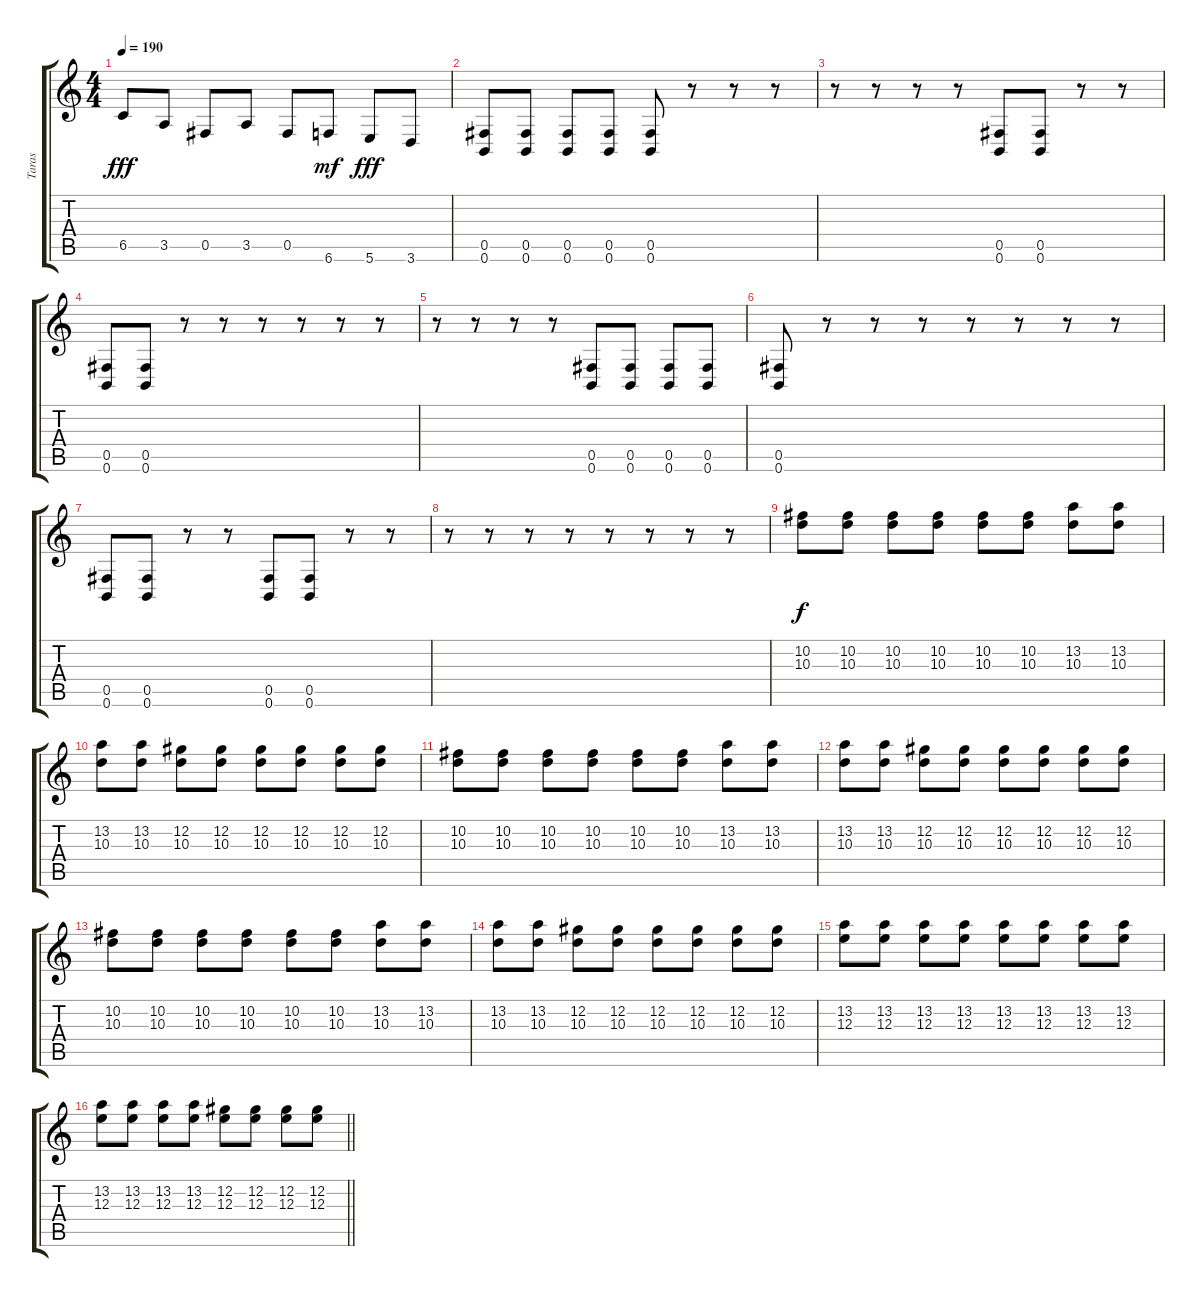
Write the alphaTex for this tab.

\track ("Taras" "Taras") {instrument distortionguitar}
\staff {score tabs}
\tuning (Db4 Ab3 E3 B2 Gb2 B1) {hide}
\ts (4 4)
\tempo 190
\clef g2
\ks c
6.5.8{dy fff} 3.5.8 0.5.8 3.5.8 0.5.8 6.6.8{dy mf} 5.6.8{dy fff} 3.6.8 |
(0.5 0.6).8 (0.5 0.6).8 (0.5 0.6).8 (0.5 0.6).8 (0.5 0.6).8 r.8 r.8 r.8 |
r.8 r.8 r.8 r.8 (0.5 0.6).8 (0.5 0.6).8 r.8 r.8 |
(0.5 0.6).8 (0.5 0.6).8 r.8 r.8 r.8 r.8 r.8 r.8 |
r.8 r.8 r.8 r.8 (0.5 0.6).8 (0.5 0.6).8 (0.5 0.6).8 (0.5 0.6).8 |
(0.5 0.6).8 r.8 r.8 r.8 r.8 r.8 r.8 r.8 |
(0.5 0.6).8 (0.5 0.6).8 r.8 r.8 (0.5 0.6).8 (0.5 0.6).8 r.8 r.8 |
r.8 r.8 r.8 r.8 r.8 r.8 r.8 r.8 |
(10.2 10.3).8{dy f} (10.2 10.3).8 (10.2 10.3).8 (10.2 10.3).8 (10.2 10.3).8 (10.2 10.3).8 (13.2 10.3).8 (13.2 10.3).8 |
(13.2 10.3).8 (13.2 10.3).8 (12.2 10.3).8 (12.2 10.3).8 (12.2 10.3).8 (12.2 10.3).8 (12.2 10.3).8 (12.2 10.3).8 |
(10.2 10.3).8 (10.2 10.3).8 (10.2 10.3).8 (10.2 10.3).8 (10.2 10.3).8 (10.2 10.3).8 (13.2 10.3).8 (13.2 10.3).8 |
(13.2 10.3).8 (13.2 10.3).8 (12.2 10.3).8 (12.2 10.3).8 (12.2 10.3).8 (12.2 10.3).8 (12.2 10.3).8 (12.2 10.3).8 |
(10.2 10.3).8 (10.2 10.3).8 (10.2 10.3).8 (10.2 10.3).8 (10.2 10.3).8 (10.2 10.3).8 (13.2 10.3).8 (13.2 10.3).8 |
(13.2 10.3).8 (13.2 10.3).8 (12.2 10.3).8 (12.2 10.3).8 (12.2 10.3).8 (12.2 10.3).8 (12.2 10.3).8 (12.2 10.3).8 |
(13.2 12.3).8 (13.2 12.3).8 (13.2 12.3).8 (13.2 12.3).8 (13.2 12.3).8 (13.2 12.3).8 (13.2 12.3).8 (13.2 12.3).8 |
\barLineRight lightlight
(13.2 12.3).8 (13.2 12.3).8 (13.2 12.3).8 (13.2 12.3).8 (12.2 12.3).8 (12.2 12.3).8 (12.2 12.3).8 (12.2 12.3).8
